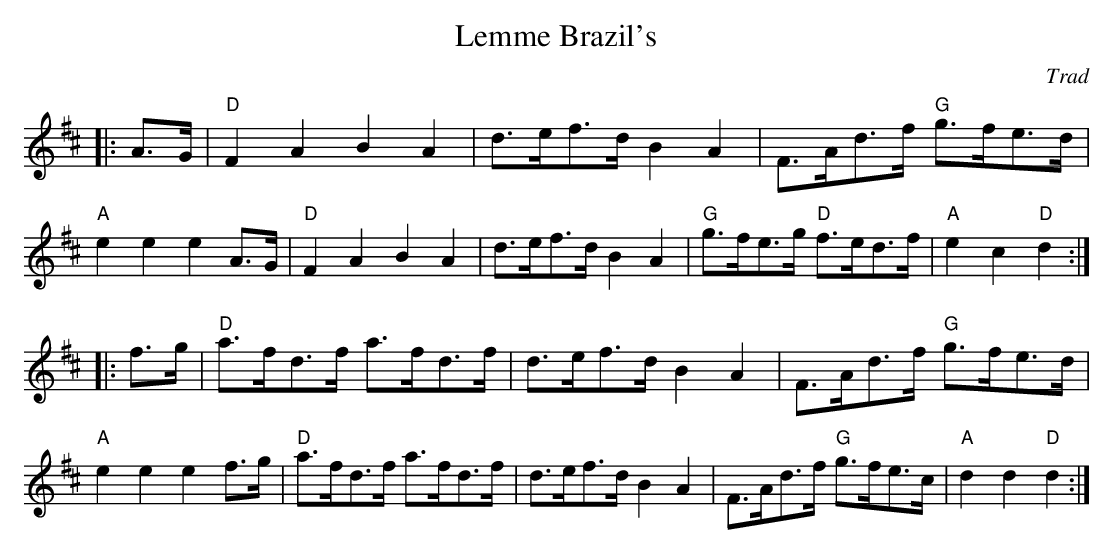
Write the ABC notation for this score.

X:1
T:Lemme Brazil's
C:Trad
L:1/16
E:13
K:D
|:A3G|"D"F4 A4 B4 A4|d3ef3d B4 A4|F3Ad3f "G"g3fe3d|"A"e4 e4 e4 A3G|\
"D"F4 A4 B4 A4|d3ef3d B4 A4|"G"g3fe3g "D"f3ed3f|"A"e4 c4 "D"d4:|*
|:f3g|"D"a3fd3f a3fd3f|d3ef3d B4 A4|F3Ad3f "G"g3fe3d|"A"e4 e4 e4 f3g|\
"D"a3fd3f a3fd3f|d3ef3d B4 A4|F3Ad3f "G"g3fe3c|"A"d4 d4 "D"d4:|**
